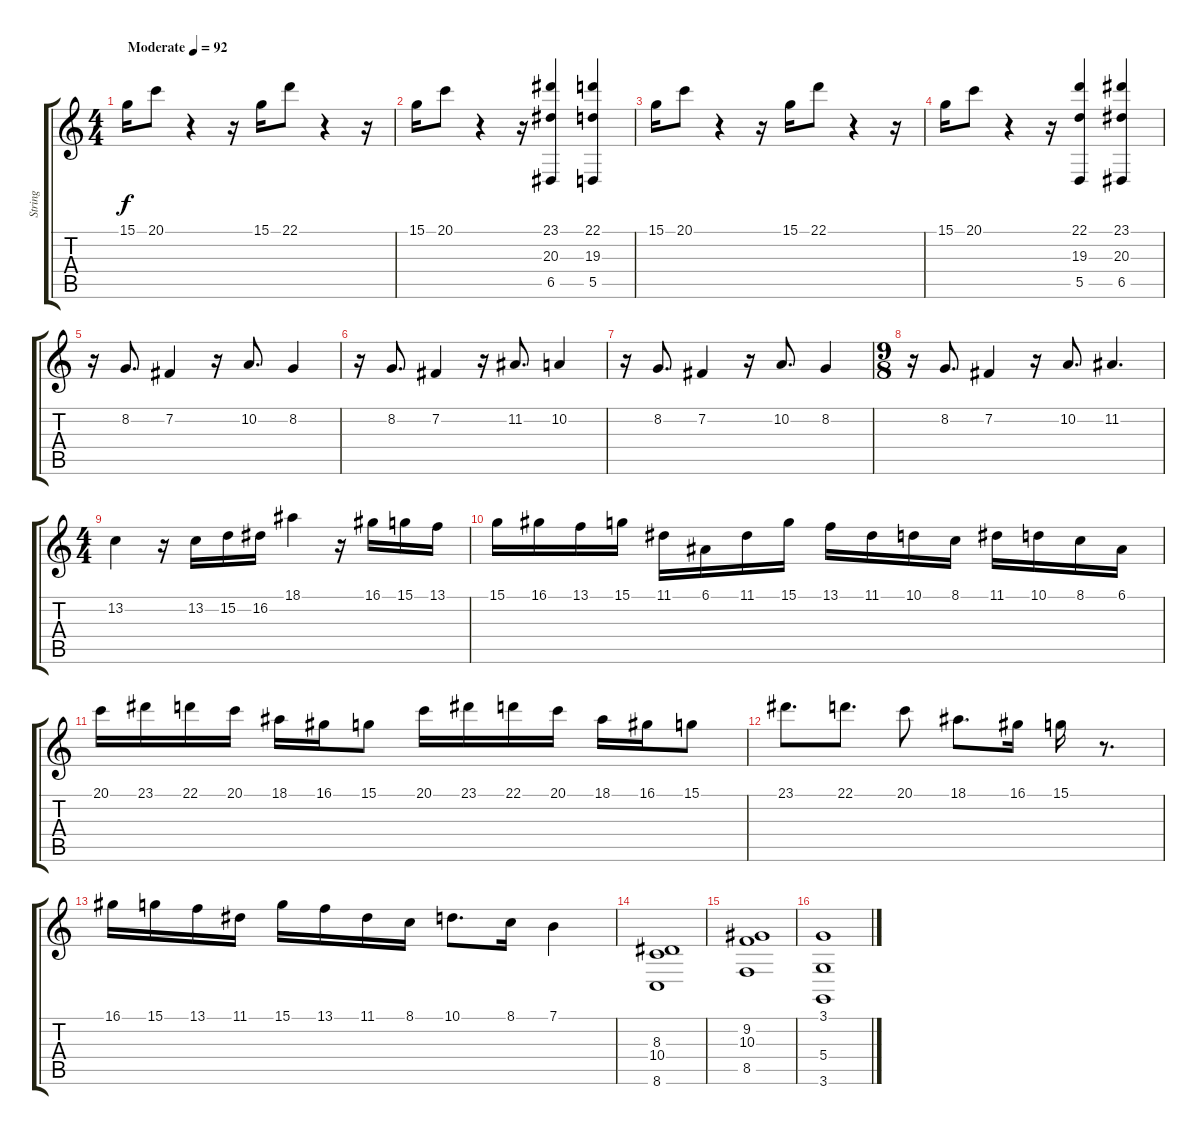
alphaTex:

\track ("String" "String") {instrument stringensemble1}
\staff {score tabs}
\tuning (E4 B3 G3 D3 A2 E2) {hide}
\ts (4 4)
\tempo (92 "Moderate")
\clef g2
\ks c
15.1.16{dy f instrument stringensemble1} 20.1.8 r.4 r.16 15.1.16 22.1.8 r.4 r.16 |
15.1.16 20.1.8 r.4 r.16 (23.1 20.3 6.5).4 (22.1 19.3 5.5).4 |
15.1.16 20.1.8 r.4 r.16 15.1.16 22.1.8 r.4 r.16 |
15.1.16 20.1.8 r.4 r.16 (22.1 19.3 5.5).4 (23.1 20.3 6.5).4 |
r.16 8.2.8{d} 7.2.4 r.16 10.2.8{d} 8.2.4 |
r.16 8.2.8{d} 7.2.4 r.16 11.2.8{d} 10.2.4 |
r.16 8.2.8{d} 7.2.4 r.16 10.2.8{d} 8.2.4 |
\ts (9 8)
r.16 8.2.8{d} 7.2.4 r.16 10.2.8{d} 11.2.4{d} |
\ts (4 4)
13.2.4 r.16 13.2.16 15.2.16 16.2.16 18.1.4 r.16 16.1.16 15.1.16 13.1.16 |
15.1.16 16.1.16 13.1.16 15.1.16 11.1.16 6.1.16 11.1.16 15.1.16 13.1.16 11.1.16 10.1.16 8.1.16 11.1.16 10.1.16 8.1.16 6.1.16 |
20.1.16 23.1.16 22.1.16 20.1.16 18.1.16 16.1.16 15.1.8 20.1.16 23.1.16 22.1.16 20.1.16 18.1.16 16.1.16 15.1.8 |
23.1.8{d} 22.1.8{d} 20.1.8 18.1.8{d} 16.1.16 15.1.16 r.8{d} |
16.1.16 15.1.16 13.1.16 11.1.16 15.1.16 13.1.16 11.1.16 8.1.16 10.1.8{d} 8.1.16 7.1.4 |
(8.3 10.4 8.6).1 |
(9.2 10.3 8.5).1 |
(3.1 5.4 3.6).1
